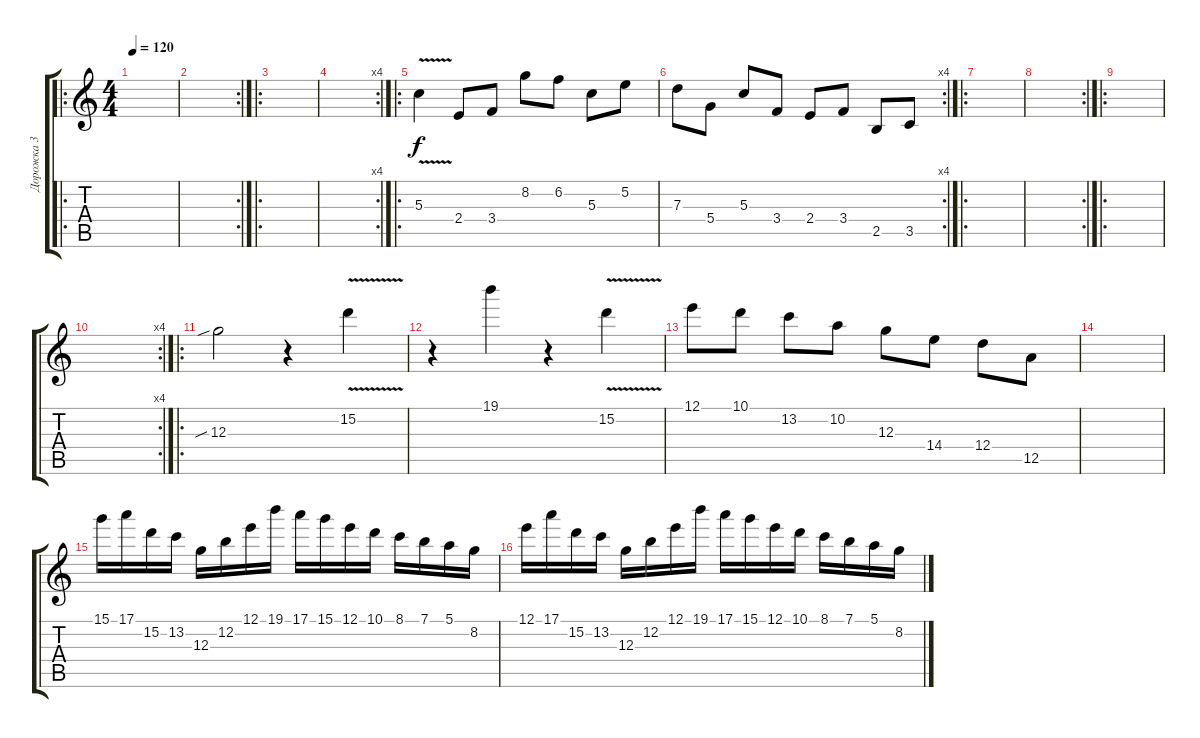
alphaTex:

\track ("Дорожка 3" "Дорожка 3") {instrument overdrivenguitar}
\staff {score tabs}
\tuning (E4 B3 G3 D3 A2 D2) {hide}
\ro
\ts (4 4)
\tempo 120
\clef g2
\ks c
|
\rc 2
|
\ro
|
\rc 4
|
\ro
5.3{v}.4 2.4.8 3.4.8 8.2.8 6.2.8 5.3.8 5.2.8 |
\rc 4
7.3.8 5.4.8 5.3.8 3.4.8 2.4.8 3.4.8 2.5.8 3.5.8 |
\ro
|
\rc 2
|
\ro
|
\rc 4
|
\ro
12.3{sib}.2 r.4 15.2{v}.4 |
r.4 19.1.4 r.4 15.2{v}.4 |
12.1.8 10.1.8 13.2.8 10.2.8 12.3.8 14.4.8 12.4.8 12.5.8 |
|
15.1.16 17.1.16 15.2.16 13.2.16 12.3.16 12.2.16 12.1.16 19.1.16 17.1.16 15.1.16 12.1.16 10.1.16 8.1.16 7.1.16 5.1.16 8.2.16 |
12.1.16 17.1.16 15.2.16 13.2.16 12.3.16 12.2.16 12.1.16 19.1.16 17.1.16 15.1.16 12.1.16 10.1.16 8.1.16 7.1.16 5.1.16 8.2.16
